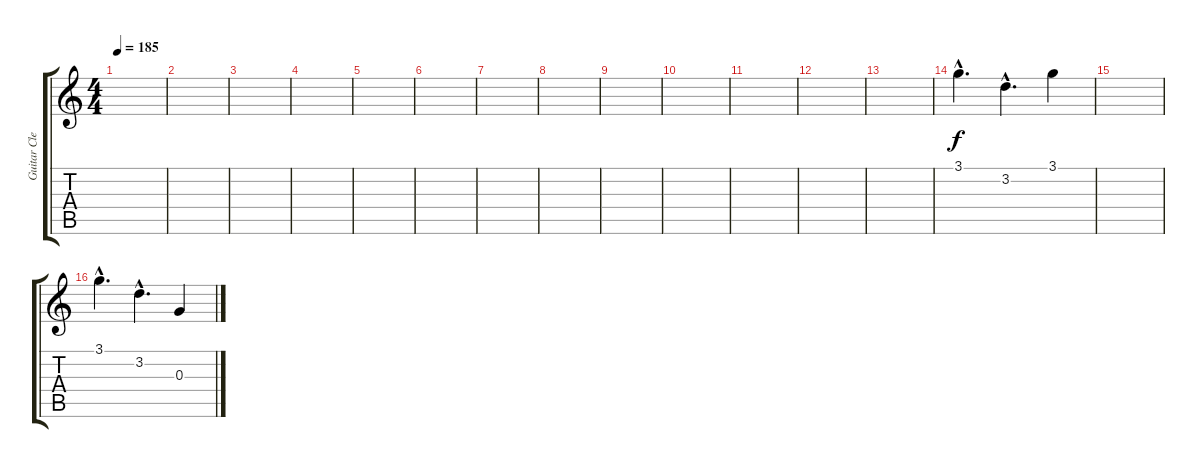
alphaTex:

\track ("Guitar Clean 1" "Guitar Cle") {instrument electricguitarclean}
\staff {score tabs}
\tuning (E4 B3 G3 D3 A2 D2) {hide}
\ts (4 4)
\tempo 185
\clef g2
\ks c
|
|
|
|
|
|
|
|
|
|
|
|
|
3.1{hac}.4{d} 3.2{hac}.4{d} 3.1.4 |
|
3.1{hac}.4{d} 3.2{hac}.4{d} 0.3.4
